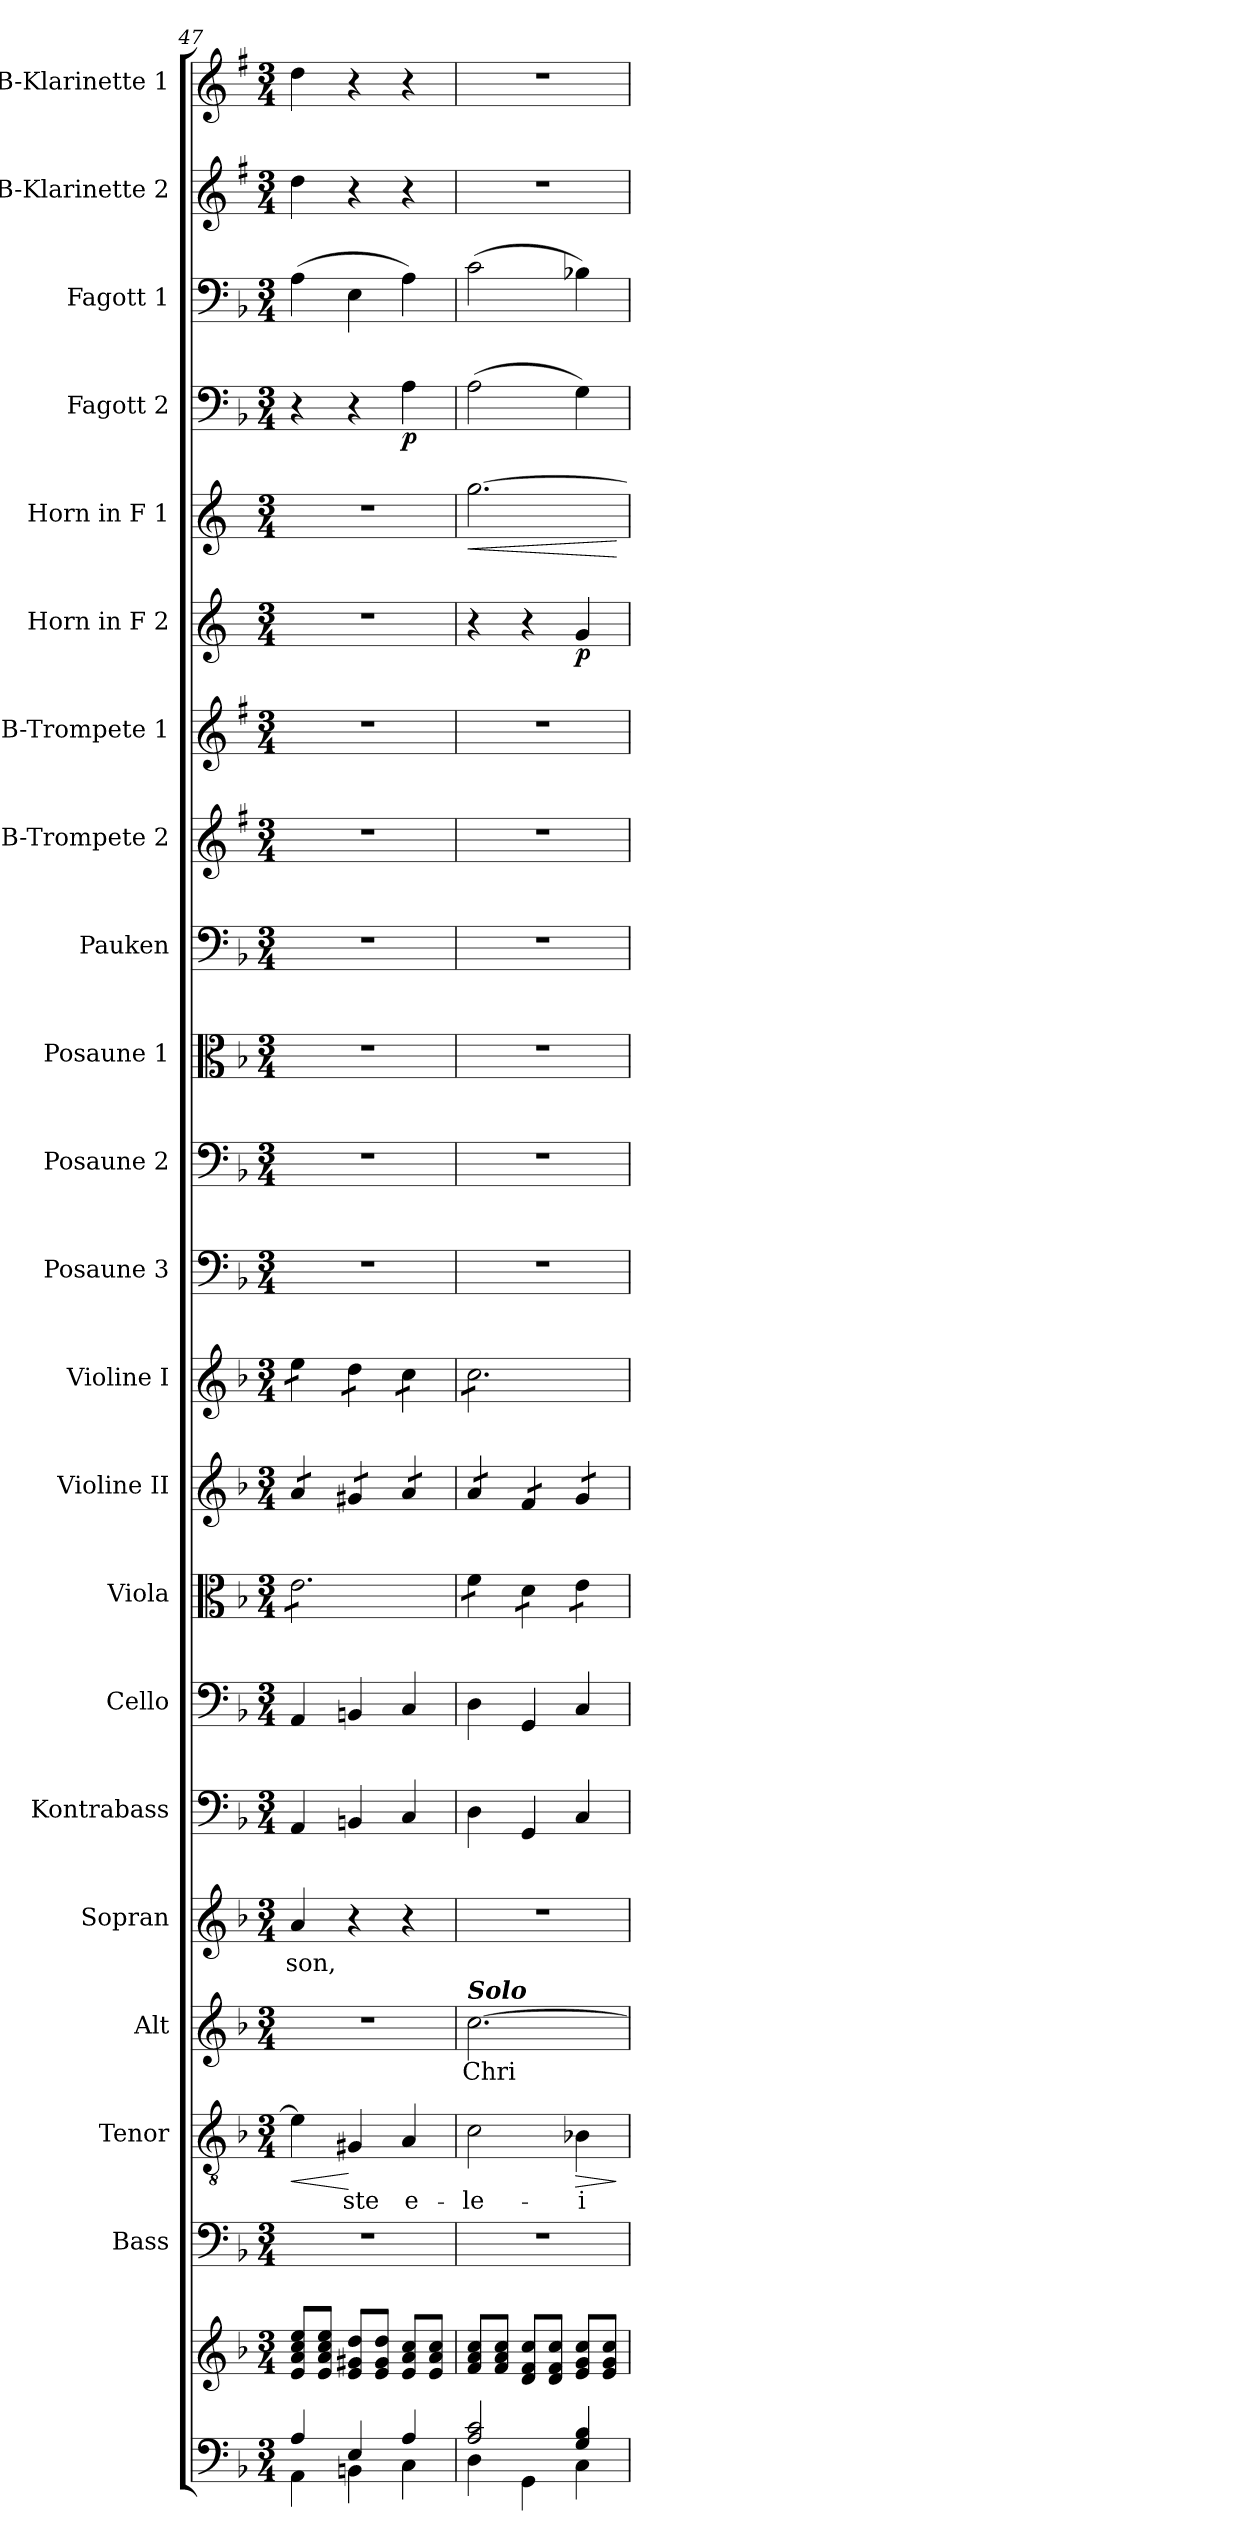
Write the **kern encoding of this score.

**kern	**kern	**kern	**kern	**text	**dynam	**kern	**text	**kern	**text	**kern	**kern	**kern	**kern	**kern	**kern	**kern	**kern	**kern	**kern	**kern	**kern	**dynam	**kern	**dynam	**kern	**dynam	**kern	**kern	**kern
*part22	*part22	*part21	*part20	*part20	*part20	*part19	*part19	*part18	*part18	*part17	*part16	*part15	*part14	*part13	*part12	*part11	*part10	*part9	*part8	*part7	*part6	*part6	*part5	*part5	*part4	*part4	*part3	*part2	*part1
*staff23	*staff22	*staff21	*staff20	*staff20	*staff20	*staff19	*staff19	*staff18	*staff18	*staff17	*staff16	*staff15	*staff14	*staff13	*staff12	*staff11	*staff10	*staff9	*staff8	*staff7	*staff6	*staff6	*staff5	*staff5	*staff4	*staff4	*staff3	*staff2	*staff1
*	*	*I"Bass	*I"Tenor	*	*	*I"Alt	*	*I"Sopran	*	*I"Kontrabass	*I"Cello	*I"Viola	*I"Violine II	*I"Violine I	*I"Posaune 3	*I"Posaune 2	*I"Posaune 1	*I"Pauken	*I"B-Trompete 2	*I"B-Trompete 1	*I"Horn in F 2	*	*I"Horn in F 1	*	*I"Fagott 2	*	*I"Fagott 1	*I"B-Klarinette 2	*I"B-Klarinette 1
*	*	*I'B.	*I'T.	*	*	*I'A.	*	*I'S.	*	*I'Kb.	*	*I'Vla.	*I'Vl. II	*I'Vl. I	*I'Pos. 3	*I'Pos. 2	*I'Pos. 1	*I'Pk.	*I'B Trp. 2	*I'B Trp. 1	*	*	*	*	*I'Fg. 2	*	*I'Fg. 1	*I'B Kl. 2	*I'B Kl. 1
*clefF4	*clefG2	*clefF4	*clefGv2	*	*	*clefG2	*	*clefG2	*	*clefF4	*clefF4	*clefC3	*clefG2	*clefG2	*clefF4	*clefF4	*clefC3	*clefF4	*clefG2	*clefG2	*clefG2	*	*clefG2	*	*clefF4	*	*clefF4	*clefG2	*clefG2
*	*	*	*	*	*	*	*	*	*	*ITrd7c12	*	*	*	*	*	*	*	*	*ITrd1c2	*ITrd1c2	*ITrd4c7	*	*ITrd4c7	*	*	*	*	*ITrd1c2	*ITrd1c2
*k[b-]	*k[b-]	*k[b-]	*k[b-]	*	*	*k[b-]	*	*k[b-]	*	*k[b-]	*k[b-]	*k[b-]	*k[b-]	*k[b-]	*k[b-]	*k[b-]	*k[b-]	*k[b-]	*k[b-]	*k[b-]	*k[b-]	*	*k[b-]	*	*k[b-]	*	*k[b-]	*k[b-]	*k[b-]
*F:	*F:	*F:	*F:	*	*	*F:	*	*F:	*	*F:	*F:	*F:	*F:	*F:	*F:	*F:	*F:	*F:	*F:	*F:	*F:	*	*F:	*	*F:	*	*F:	*F:	*F:
*M3/4	*M3/4	*M3/4	*M3/4	*	*	*M3/4	*	*M3/4	*	*M3/4	*M3/4	*M3/4	*M3/4	*M3/4	*M3/4	*M3/4	*M3/4	*M3/4	*M3/4	*M3/4	*M3/4	*	*M3/4	*	*M3/4	*	*M3/4	*M3/4	*M3/4
=47	=47	=47	=47	=47	=47	=47	=47	=47	=47	=47	=47	=47	=47	=47	=47	=47	=47	=47	=47	=47	=47	=47	=47	=47	=47	=47	=47	=47	=47
*^	*	*	*	*	*	*	*	*	*	*	*	*	*	*	*	*	*	*	*	*	*	*	*	*	*	*	*	*	*
!	!	!	!	!	!	!LO:HP:b	!	!	!	!LO:LY:b	!	!	!	!	!	!	!	!	!	!	!	!	!	!	!	!	!	!	!	!
*	*	*	*	*	*	*	*	*	*	*	*	*	*tremolo	*	*	*	*	*	*	*	*	*	*	*	*	*	*	*	*	*
*	*	*	*	*	*	*	*	*	*	*	*	*	*	*tremolo	*	*	*	*	*	*	*	*	*	*	*	*	*	*	*	*
*	*	*	*	*	*	*	*	*	*	*	*	*	*	*	*tremolo	*	*	*	*	*	*	*	*	*	*	*	*	*	*	*
4A/	4AA\	8e/ 8a/ 8cc/ 8ee/L	2.r	4e\]	.	<	2.r	.	4a/	-son,	4AAA/	4AA/	8e\L	8a/L	8ee\L	2.r	2.r	2.r	2.r	2.r	2.r	2.r	.	2.r	.	4r	.	(>4A\	4cc\	4cc\
.	.	8e/ 8a/ 8cc/ 8ee/J	.	.	.	.	.	.	.	.	.	.	8e\	8a/J	8ee\J	.	.	.	.	.	.	.	.	.	.	.	.	.	.	.
!	!	!	!	!	!LO:LY:b	!	!	!	!	!	!	!	!	!	!	!	!	!	!	!	!	!	!	!	!	!	!	!	!	!
4E/	4BBn\	8e/ 8g#X/ 8dd/L	.	4G#X/	-ste	[	.	.	4r	.	4BBBn/	4BBn/	8e\	8g#X/L	8dd\L	.	.	.	.	.	.	.	.	.	.	4r	.	4E\	4r	4r
.	.	8e/ 8g#/ 8dd/J	.	.	.	.	.	.	.	.	.	.	8e\	8g#X/J	8dd\J	.	.	.	.	.	.	.	.	.	.	.	.	.	.	.
!	!	!	!	!	!LO:LY:b	!	!	!	!	!	!	!	!	!	!	!	!	!	!	!	!	!	!	!	!	!	!LO:DY:b	!	!	!
4A/	4C\	8e/ 8a/ 8cc/L	.	4A/	e-	.	.	.	4r	.	4CC/	4C/	8e\	8a/L	8cc\L	.	.	.	.	.	.	.	.	.	.	4A\	p	4A\)	4r	4r
.	.	8e/ 8a/ 8cc/J	.	.	.	.	.	.	.	.	.	.	8e\J	8a/J	8cc\J	.	.	.	.	.	.	.	.	.	.	.	.	.	.	.
=48	=48	=48	=48	=48	=48	=48	=48	=48	=48	=48	=48	=48	=48	=48	=48	=48	=48	=48	=48	=48	=48	=48	=48	=48	=48	=48	=48	=48	=48	=48
!	!	!	!	!	!	!	!LO:TX:a:Bi:t=Solo	!	!	!	!	!	!	!	!	!	!	!	!	!	!	!	!	!	!	!	!	!	!	!
!	!	!	!	!	!LO:LY:b	!	!	!LO:LY:b	!	!	!	!	!	!	!	!	!	!	!	!	!	!	!	!	!LO:HP:b	!	!	!	!	!
2A/ 2c/	4D\	8f/ 8a/ 8cc/L	2.r	2c\	-le-	.	[2.cc\	Chri-	2.r	.	4DD\	4D\	8f\L	8a/L	8cc\L	2.r	2.r	2.r	2.r	2.r	2.r	4r	.	[2.cc\	<	(>2A\	.	(>2c\	2.r	2.r
.	.	8f/ 8a/ 8cc/J	.	.	.	.	.	.	.	.	.	.	8f\J	8a/J	8cc\	.	.	.	.	.	.	.	.	.	.	.	.	.	.	.
.	4GG\	8d/ 8f/ 8cc/L	.	.	.	.	.	.	.	.	4GGG/	4GG/	8d\L	8f/L	8cc\	.	.	.	.	.	.	4r	.	.	.	.	.	.	.	.
.	.	8d/ 8f/ 8cc/J	.	.	.	.	.	.	.	.	.	.	8d\J	8f/J	8cc\	.	.	.	.	.	.	.	.	.	.	.	.	.	.	.
!	!	!	!	!	!LO:LY:b	!LO:HP:b	!	!	!	!	!	!	!	!	!	!	!	!	!	!	!	!	!LO:DY:b	!	!	!	!	!	!	!
4G/ 4B-/	4C\	8e/ 8g/ 8cc/L	.	4B-X\	-i-	>	.	.	.	.	4CC/	4C/	8e\L	8g/L	8cc\	.	.	.	.	.	.	4c/	p	.	.	4G\)	.	4B-X\)	.	.
.	.	8e/ 8g/ 8cc/J	.	.	.	.	.	.	.	.	.	.	8e\J	8g/J	8cc\J	.	.	.	.	.	.	.	.	.	.	.	.	.	.	.
*	*	*	*	*	*	*	*	*	*	*	*	*	*	*	*Xtremolo	*	*	*	*	*	*	*	*	*	*	*	*	*	*	*
*	*	*	*	*	*	*	*	*	*	*	*	*	*	*Xtremolo	*	*	*	*	*	*	*	*	*	*	*	*	*	*	*	*
*	*	*	*	*	*	*	*	*	*	*	*	*	*Xtremolo	*	*	*	*	*	*	*	*	*	*	*	*	*	*	*	*	*
*v	*v	*	*	*	*	*	*	*	*	*	*	*	*	*	*	*	*	*	*	*	*	*	*	*	*	*	*	*	*	*
.	.	.	.	.	]	.	.	.	.	.	.	.	.	.	.	.	.	.	.	.	.	.	.	[	.	.	.	.	.
=	=	=	=	=	=	=	=	=	=	=	=	=	=	=	=	=	=	=	=	=	=	=	=	=	=	=	=	=	=
*-	*-	*-	*-	*-	*-	*-	*-	*-	*-	*-	*-	*-	*-	*-	*-	*-	*-	*-	*-	*-	*-	*-	*-	*-	*-	*-	*-	*-	*-
